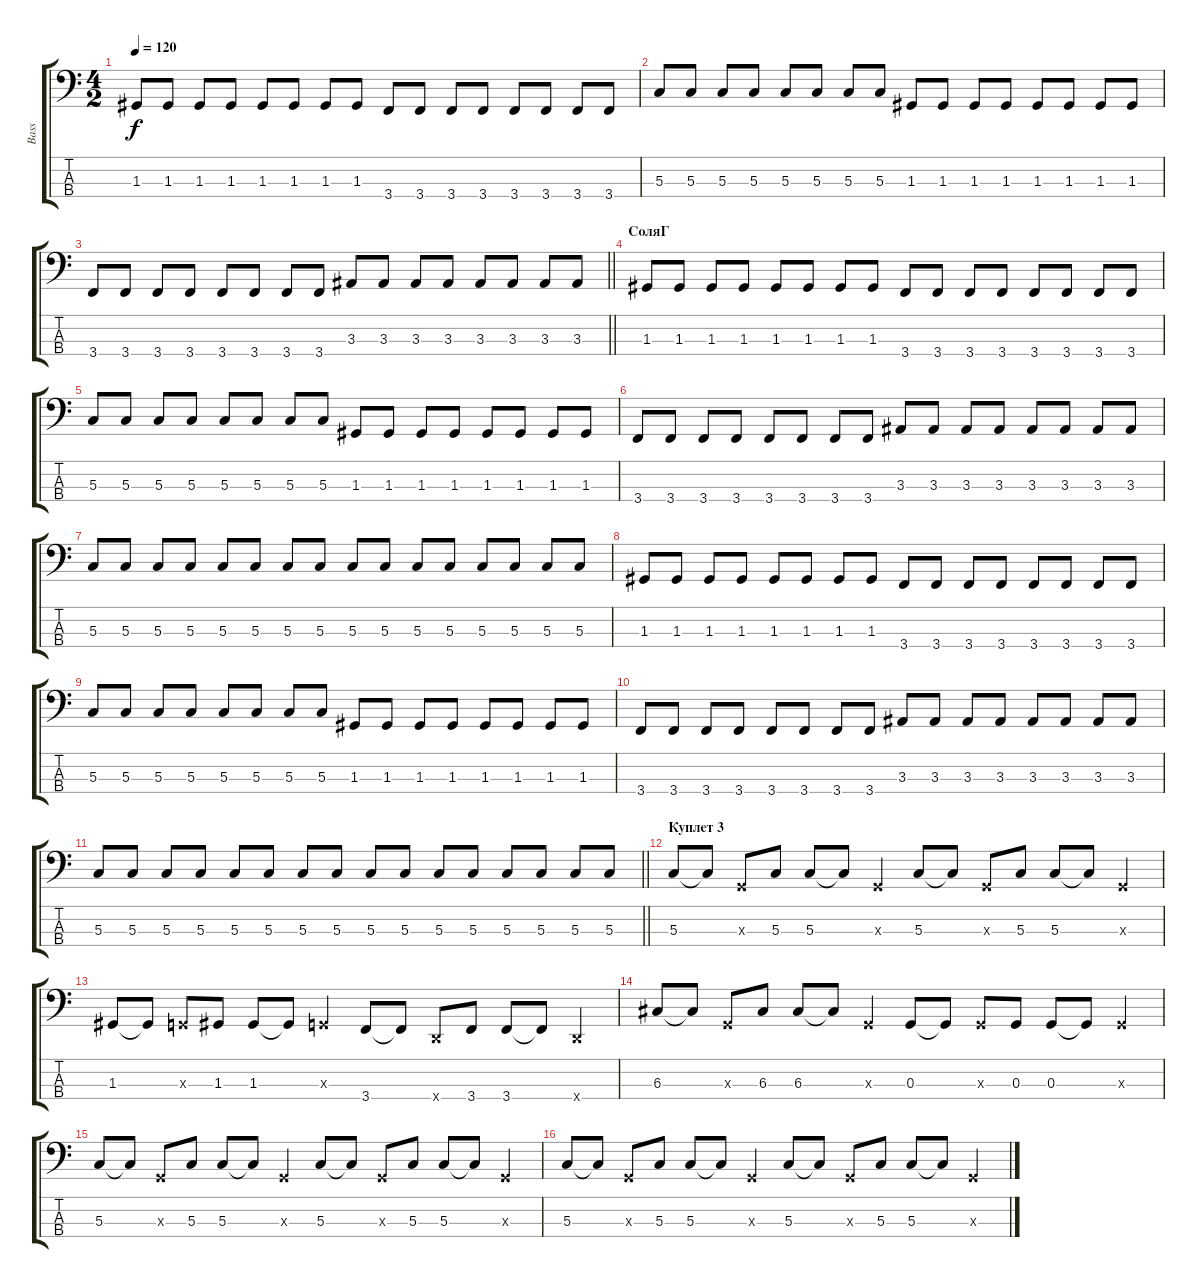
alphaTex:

\track ("Bass" "Bass") {instrument electricbassfinger}
\staff {score tabs}
\tuning (F2 C2 G1 D1) {hide}
\ts (4 2)
\tempo 120
\clef f4
\ks c
1.3.8{dy f} 1.3.8 1.3.8 1.3.8 1.3.8 1.3.8 1.3.8 1.3.8 3.4.8 3.4.8 3.4.8 3.4.8 3.4.8 3.4.8 3.4.8 3.4.8 |
5.3.8 5.3.8 5.3.8 5.3.8 5.3.8 5.3.8 5.3.8 5.3.8 1.3.8 1.3.8 1.3.8 1.3.8 1.3.8 1.3.8 1.3.8 1.3.8 |
\barLineRight lightlight
3.4.8 3.4.8 3.4.8 3.4.8 3.4.8 3.4.8 3.4.8 3.4.8 3.3.8 3.3.8 3.3.8 3.3.8 3.3.8 3.3.8 3.3.8 3.3.8 |
\section ("" "СоляГ")
1.3.8 1.3.8 1.3.8 1.3.8 1.3.8 1.3.8 1.3.8 1.3.8 3.4.8 3.4.8 3.4.8 3.4.8 3.4.8 3.4.8 3.4.8 3.4.8 |
5.3.8 5.3.8 5.3.8 5.3.8 5.3.8 5.3.8 5.3.8 5.3.8 1.3.8 1.3.8 1.3.8 1.3.8 1.3.8 1.3.8 1.3.8 1.3.8 |
3.4.8 3.4.8 3.4.8 3.4.8 3.4.8 3.4.8 3.4.8 3.4.8 3.3.8 3.3.8 3.3.8 3.3.8 3.3.8 3.3.8 3.3.8 3.3.8 |
5.3.8 5.3.8 5.3.8 5.3.8 5.3.8 5.3.8 5.3.8 5.3.8 5.3.8 5.3.8 5.3.8 5.3.8 5.3.8 5.3.8 5.3.8 5.3.8 |
1.3.8 1.3.8 1.3.8 1.3.8 1.3.8 1.3.8 1.3.8 1.3.8 3.4.8 3.4.8 3.4.8 3.4.8 3.4.8 3.4.8 3.4.8 3.4.8 |
5.3.8 5.3.8 5.3.8 5.3.8 5.3.8 5.3.8 5.3.8 5.3.8 1.3.8 1.3.8 1.3.8 1.3.8 1.3.8 1.3.8 1.3.8 1.3.8 |
3.4.8 3.4.8 3.4.8 3.4.8 3.4.8 3.4.8 3.4.8 3.4.8 3.3.8 3.3.8 3.3.8 3.3.8 3.3.8 3.3.8 3.3.8 3.3.8 |
\barLineRight lightlight
5.3.8 5.3.8 5.3.8 5.3.8 5.3.8 5.3.8 5.3.8 5.3.8 5.3.8 5.3.8 5.3.8 5.3.8 5.3.8 5.3.8 5.3.8 5.3.8 |
\section ("" "Куплет 3")
5.3.8 5.3{t}.8 0.3{x}.8 5.3.8 5.3.8 5.3{t}.8 0.3{x}.4 5.3.8 5.3{t}.8 0.3{x}.8 5.3.8 5.3.8 5.3{t}.8 0.3{x}.4 |
1.3.8 1.3{t}.8 0.3{x}.8 1.3.8 1.3.8 1.3{t}.8 0.3{x}.4 3.4.8 3.4{t}.8 0.4{x}.8 3.4.8 3.4.8 3.4{t}.8 0.4{x}.4 |
6.3.8 6.3{t}.8 0.3{x}.8 6.3.8 6.3.8 6.3{t}.8 0.3{x}.4 0.3.8 0.3{t}.8 0.3{x}.8 0.3.8 0.3.8 0.3{t}.8 0.3{x}.4 |
5.3.8 5.3{t}.8 0.3{x}.8 5.3.8 5.3.8 5.3{t}.8 0.3{x}.4 5.3.8 5.3{t}.8 0.3{x}.8 5.3.8 5.3.8 5.3{t}.8 0.3{x}.4 |
5.3.8 5.3{t}.8 0.3{x}.8 5.3.8 5.3.8 5.3{t}.8 0.3{x}.4 5.3.8 5.3{t}.8 0.3{x}.8 5.3.8 5.3.8 5.3{t}.8 0.3{x}.4
